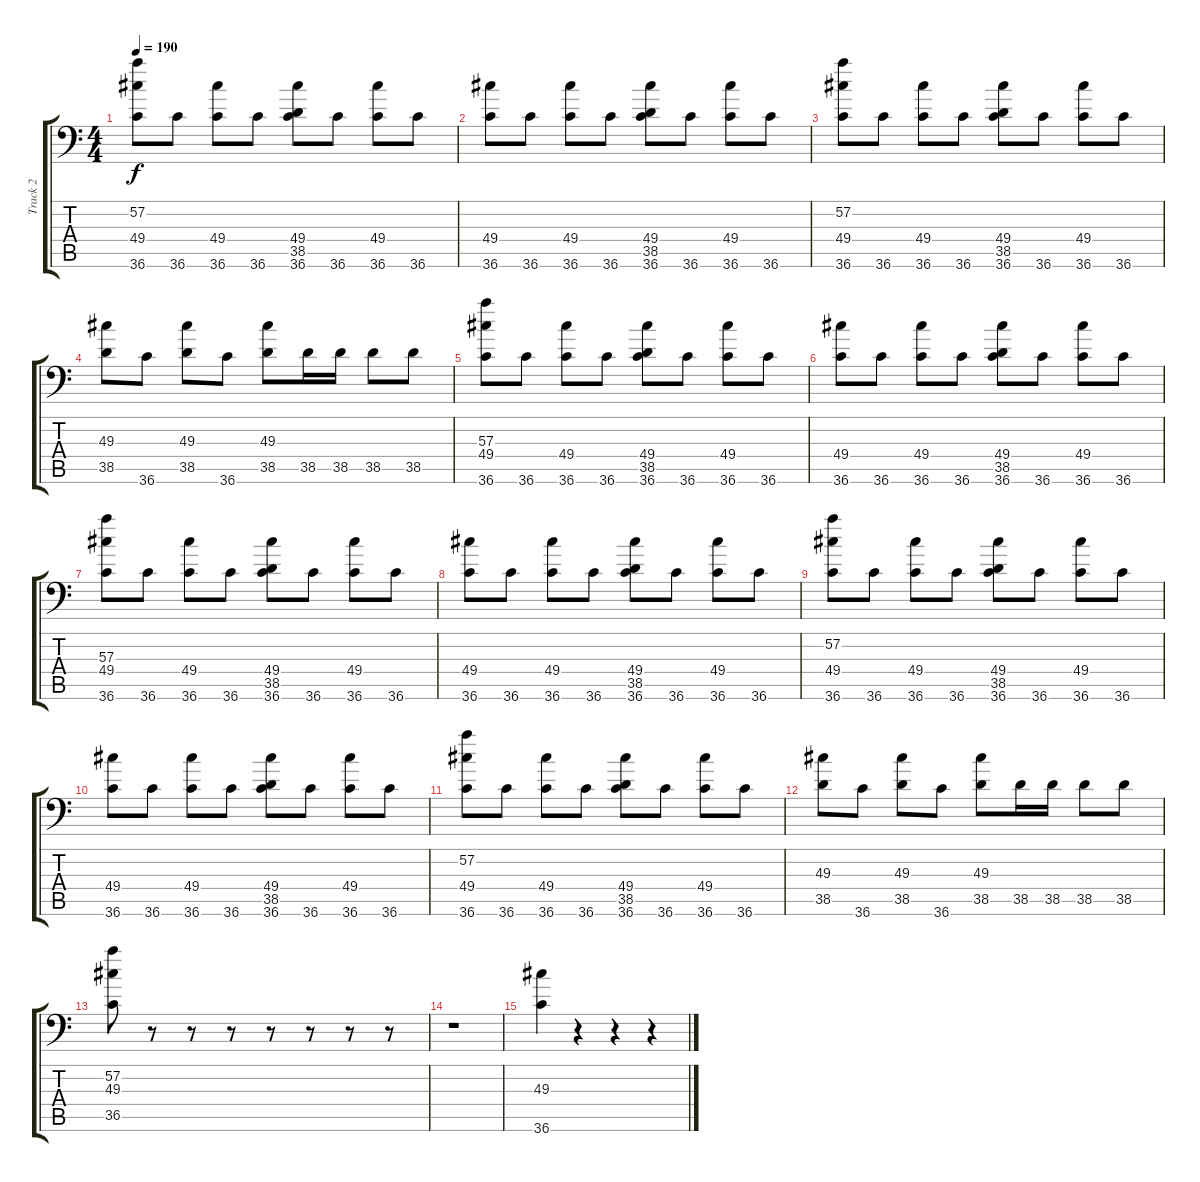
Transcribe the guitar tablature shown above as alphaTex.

\track ("Track 2" "Track 2") {instrument acousticgrandpiano}
\staff {score tabs}
\tuning (C-1 C-1 C-1 C-1 C-1 C-1) {hide}
\ts (4 4)
\tempo 190
\clef f4
\ks c
(57.2 49.4 36.6).8{dy f} 36.6.8 (49.4 36.6).8 36.6.8 (49.4 38.5 36.6).8 36.6.8 (49.4 36.6).8 36.6.8 |
(49.4 36.6).8 36.6.8 (49.4 36.6).8 36.6.8 (49.4 38.5 36.6).8 36.6.8 (49.4 36.6).8 36.6.8 |
(57.2 49.4 36.6).8 36.6.8 (49.4 36.6).8 36.6.8 (49.4 38.5 36.6).8 36.6.8 (49.4 36.6).8 36.6.8 |
(49.3 38.5).8 36.6.8 (49.3 38.5).8 36.6.8 (49.3 38.5).8 38.5.16 38.5.16 38.5.8 38.5.8 |
(57.3 49.4 36.6).8 36.6.8 (49.4 36.6).8 36.6.8 (49.4 38.5 36.6).8 36.6.8 (49.4 36.6).8 36.6.8 |
(49.4 36.6).8 36.6.8 (49.4 36.6).8 36.6.8 (49.4 38.5 36.6).8 36.6.8 (49.4 36.6).8 36.6.8 |
(57.3 49.4 36.6).8 36.6.8 (49.4 36.6).8 36.6.8 (49.4 38.5 36.6).8 36.6.8 (49.4 36.6).8 36.6.8 |
(49.4 36.6).8 36.6.8 (49.4 36.6).8 36.6.8 (49.4 38.5 36.6).8 36.6.8 (49.4 36.6).8 36.6.8 |
(57.2 49.4 36.6).8 36.6.8 (49.4 36.6).8 36.6.8 (49.4 38.5 36.6).8 36.6.8 (49.4 36.6).8 36.6.8 |
(49.4 36.6).8 36.6.8 (49.4 36.6).8 36.6.8 (49.4 38.5 36.6).8 36.6.8 (49.4 36.6).8 36.6.8 |
(57.2 49.4 36.6).8 36.6.8 (49.4 36.6).8 36.6.8 (49.4 38.5 36.6).8 36.6.8 (49.4 36.6).8 36.6.8 |
(49.3 38.5).8 36.6.8 (49.3 38.5).8 36.6.8 (49.3 38.5).8 38.5.16 38.5.16 38.5.8 38.5.8 |
(57.2 49.3 36.5).8 r.8 r.8 r.8 r.8 r.8 r.8 r.8 |
r.1 |
(49.3 36.6).4 r.4 r.4 r.4
